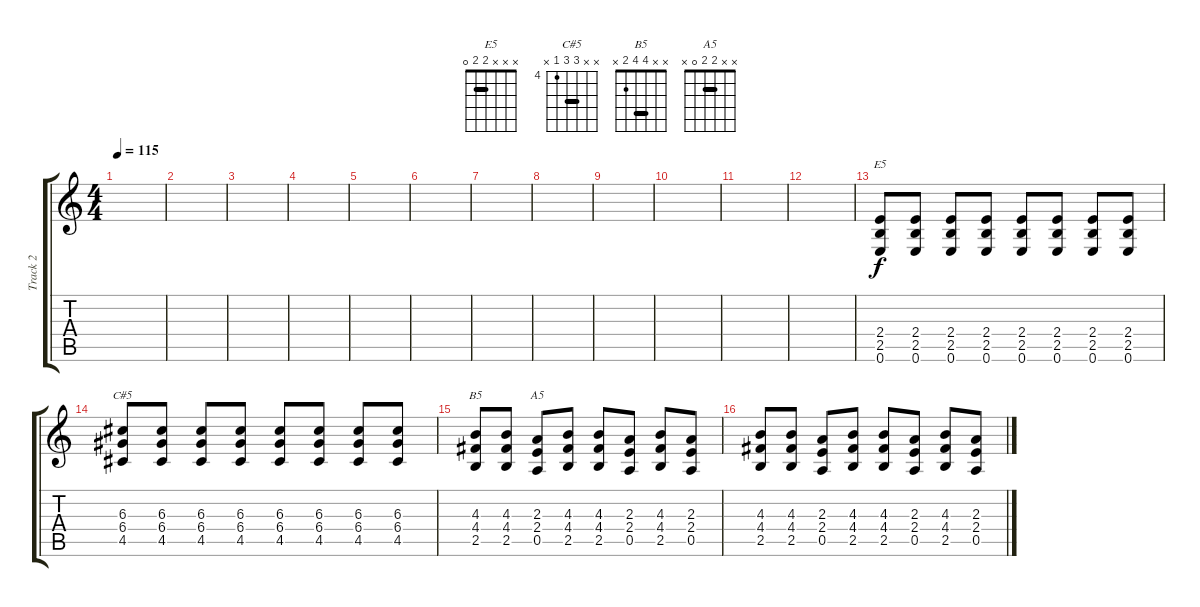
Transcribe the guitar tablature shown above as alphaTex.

\track ("Track 2" "Track 2") {instrument electricguitarclean}
\staff {score tabs}
\tuning (E4 B3 G3 D3 A2 E2) {hide}
\chord ("E5" x x x 2 2 0) {barre 2}
\chord ("C#5" x x 6 6 4 x) {firstfret 4 barre 6}
\chord ("B5" x x 4 4 2 x) {barre 4}
\chord ("A5" x x 2 2 0 x) {barre 2}
\ts (4 4)
\tempo 115
\clef g2
\ks c
|
|
|
|
|
|
|
|
|
|
|
|
(2.4 2.5 0.6).8{ch "E5" instrument overdrivenguitar} (2.4 2.5 0.6).8 (2.4 2.5 0.6).8 (2.4 2.5 0.6).8 (2.4 2.5 0.6).8 (2.4 2.5 0.6).8 (2.4 2.5 0.6).8 (2.4 2.5 0.6).8 |
(6.3 6.4 4.5).8{ch "C#5"} (6.3 6.4 4.5).8 (6.3 6.4 4.5).8 (6.3 6.4 4.5).8 (6.3 6.4 4.5).8 (6.3 6.4 4.5).8 (6.3 6.4 4.5).8 (6.3 6.4 4.5).8 |
(4.3 4.4 2.5).8{ch "B5"} (4.3 4.4 2.5).8 (2.3 2.4 0.5).8{ch "A5"} (4.3 4.4 2.5).8 (4.3 4.4 2.5).8 (2.3 2.4 0.5).8 (4.3 4.4 2.5).8 (2.3 2.4 0.5).8 |
(4.3 4.4 2.5).8 (4.3 4.4 2.5).8 (2.3 2.4 0.5).8 (4.3 4.4 2.5).8 (4.3 4.4 2.5).8 (2.3 2.4 0.5).8 (4.3 4.4 2.5).8 (2.3 2.4 0.5).8
